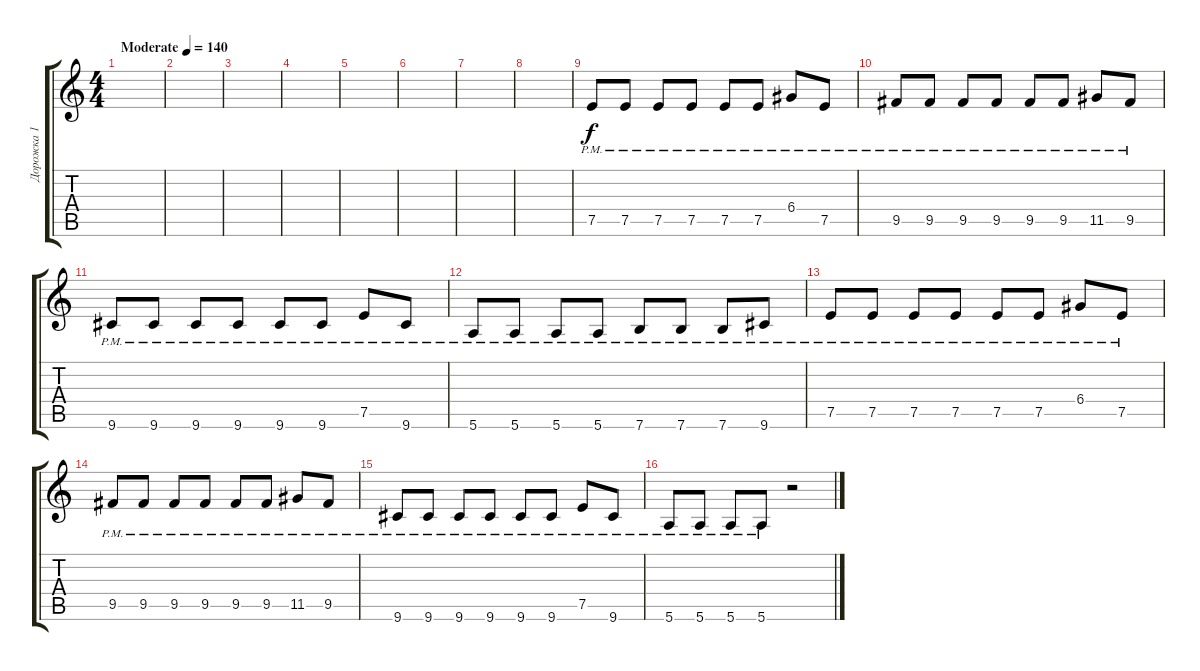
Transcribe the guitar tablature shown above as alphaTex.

\track ("Дорожка 1" "Дорожка 1") {instrument electricguitarmuted}
\staff {score tabs}
\tuning (E4 B3 G3 D3 A2 E2) {hide}
\ts (4 4)
\tempo (140 "Moderate")
\clef g2
\ks c
|
|
|
|
|
|
|
|
7.5{pm}.8 7.5{pm}.8 7.5{pm}.8 7.5{pm}.8 7.5{pm}.8 7.5{pm}.8 6.4{pm}.8 7.5{pm}.8 |
9.5{pm}.8 9.5{pm}.8 9.5{pm}.8 9.5{pm}.8 9.5{pm}.8 9.5{pm}.8 11.5{pm}.8 9.5{pm}.8 |
9.6{pm}.8 9.6{pm}.8 9.6{pm}.8 9.6{pm}.8 9.6{pm}.8 9.6{pm}.8 7.5{pm}.8 9.6{pm}.8 |
5.6{pm}.8 5.6{pm}.8 5.6{pm}.8 5.6{pm}.8 7.6{pm}.8 7.6{pm}.8 7.6{pm}.8 9.6{pm}.8 |
7.5{pm}.8 7.5{pm}.8 7.5{pm}.8 7.5{pm}.8 7.5{pm}.8 7.5{pm}.8 6.4{pm}.8 7.5{pm}.8 |
9.5{pm}.8 9.5{pm}.8 9.5{pm}.8 9.5{pm}.8 9.5{pm}.8 9.5{pm}.8 11.5{pm}.8 9.5{pm}.8 |
9.6{pm}.8 9.6{pm}.8 9.6{pm}.8 9.6{pm}.8 9.6{pm}.8 9.6{pm}.8 7.5{pm}.8 9.6{pm}.8 |
5.6{pm}.8 5.6{pm}.8 5.6{pm}.8 5.6{pm}.8 r.2
